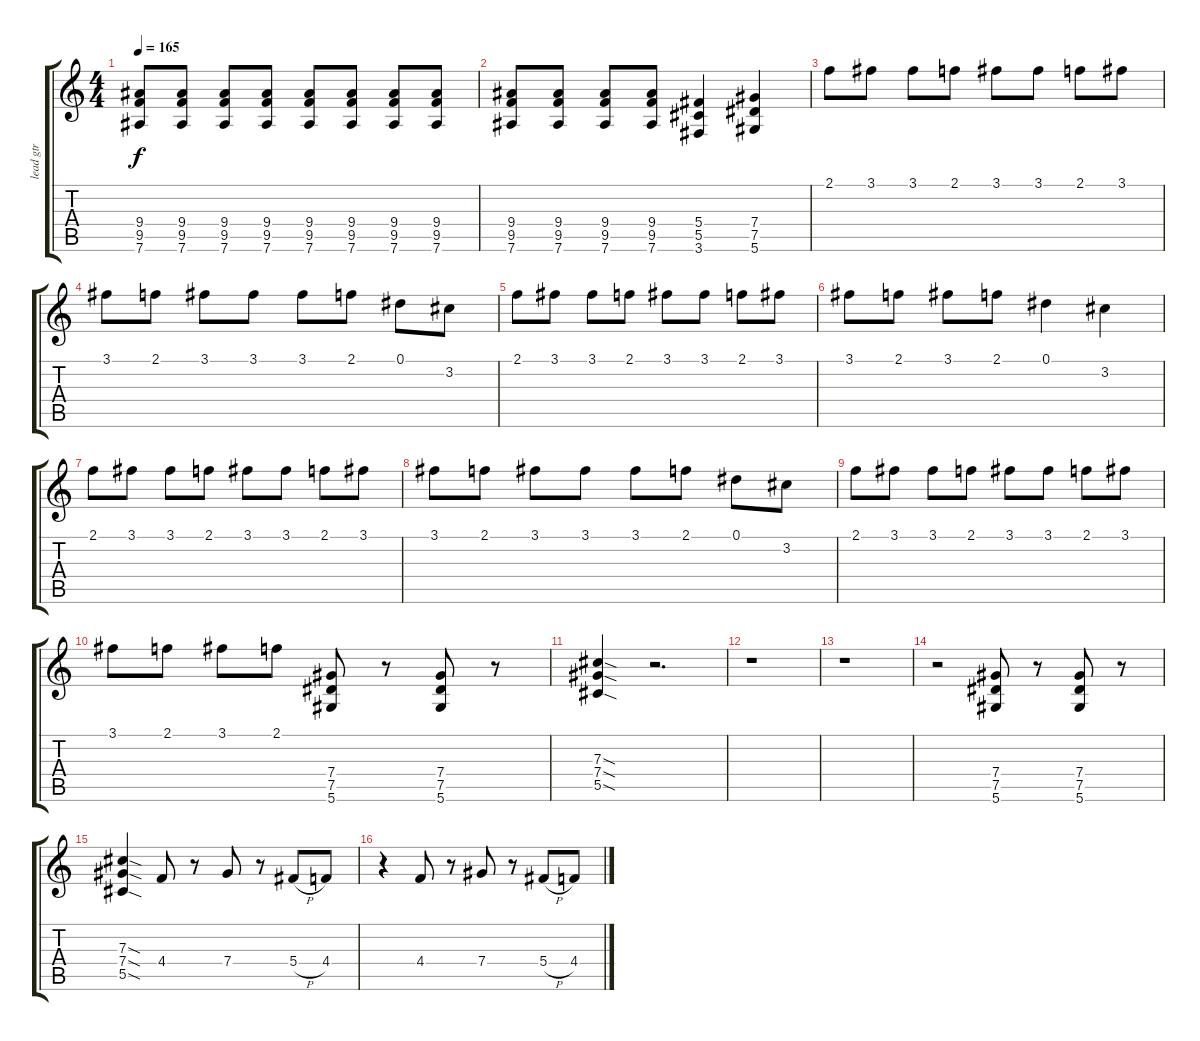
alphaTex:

\track ("lead gtr" "lead gtr") {instrument distortionguitar}
\staff {score tabs}
\tuning (Eb4 Bb3 Gb3 Db3 Ab2 Eb2) {hide}
\ts (4 4)
\tempo 165
\clef g2
\ks c
(9.4 9.5 7.6).8{dy f} (9.4 9.5 7.6).8 (9.4 9.5 7.6).8 (9.4 9.5 7.6).8 (9.4 9.5 7.6).8 (9.4 9.5 7.6).8 (9.4 9.5 7.6).8 (9.4 9.5 7.6).8 |
(9.4 9.5 7.6).8 (9.4 9.5 7.6).8 (9.4 9.5 7.6).8 (9.4 9.5 7.6).8 (5.4 5.5 3.6).4 (7.4 7.5 5.6).4 |
2.1.8 3.1.8 3.1.8 2.1.8 3.1.8 3.1.8 2.1.8 3.1.8 |
3.1.8 2.1.8 3.1.8 3.1.8 3.1.8 2.1.8 0.1.8 3.2.8 |
2.1.8 3.1.8 3.1.8 2.1.8 3.1.8 3.1.8 2.1.8 3.1.8 |
3.1.8 2.1.8 3.1.8 2.1.8 0.1.4 3.2.4 |
2.1.8 3.1.8 3.1.8 2.1.8 3.1.8 3.1.8 2.1.8 3.1.8 |
3.1.8 2.1.8 3.1.8 3.1.8 3.1.8 2.1.8 0.1.8 3.2.8 |
2.1.8 3.1.8 3.1.8 2.1.8 3.1.8 3.1.8 2.1.8 3.1.8 |
3.1.8 2.1.8 3.1.8 2.1.8 (7.4 7.5 5.6).8 r.8 (7.4 7.5 5.6).8 r.8 |
(7.3{sod} 7.4{sod} 5.5{sod}).4 r.2{d} |
r.1 |
r.1 |
r.2 (7.4 7.5 5.6).8 r.8 (7.4 7.5 5.6).8 r.8 |
(7.3{sod} 7.4{sod} 5.5{sod}).4 4.4.8 r.8 7.4.8 r.8 5.4{h}.8 4.4.8 |
r.4 4.4.8 r.8 7.4.8 r.8 5.4{h}.8 4.4.8
